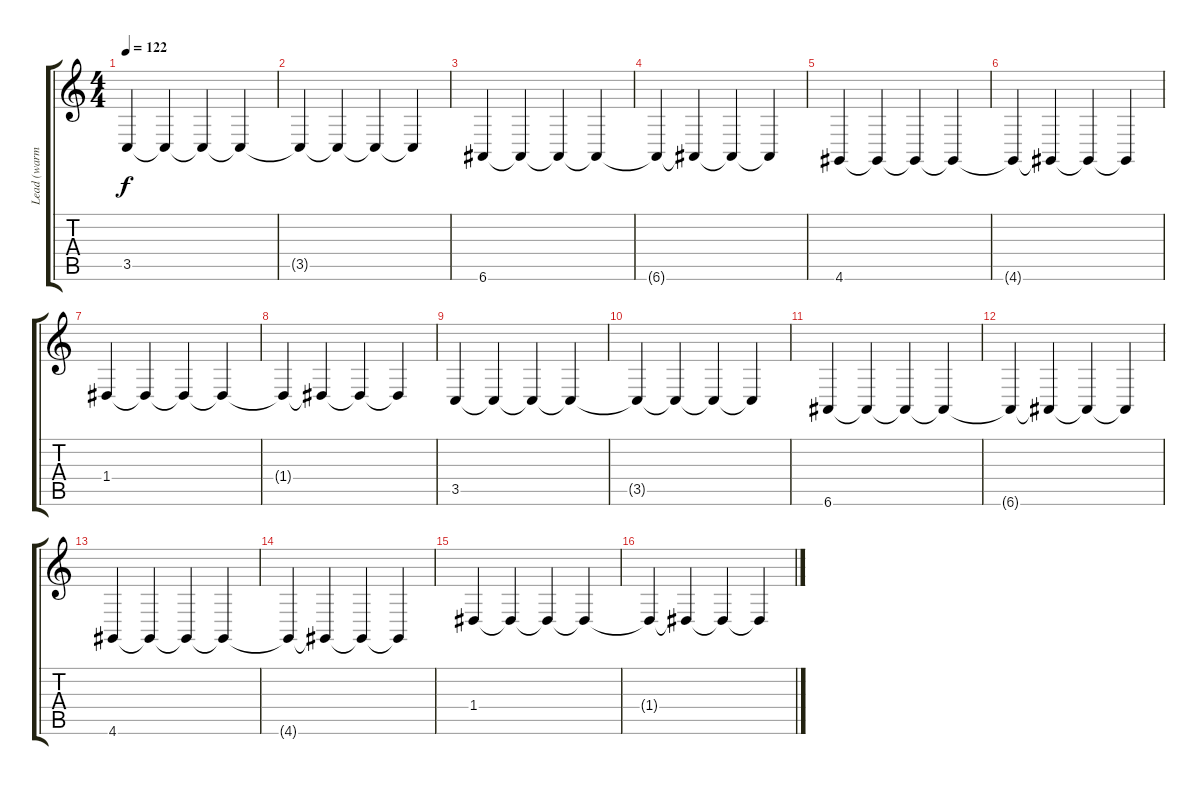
\track ("Lead (warm)" "Lead (warm") {instrument pad2warm}
\staff {score tabs}
\tuning (E4 B3 G3 D3 A2 E2) {hide}
\ts (4 4)
\tempo 122
\clef g2
\ks c
3.5.4{dy f} 3.5{t}.4 3.5{t}.4 3.5{t}.4 |
3.5{t}.4 3.5{t}.4 3.5{t}.4 3.5{t}.4 |
6.6.4 6.6{t}.4 6.6{t}.4 6.6{t}.4 |
6.6{t}.4 6.6{t}.4 6.6{t}.4 6.6{t}.4 |
4.6.4 4.6{t}.4 4.6{t}.4 4.6{t}.4 |
4.6{t}.4 4.6{t}.4 4.6{t}.4 4.6{t}.4 |
1.4.4 1.4{t}.4 1.4{t}.4 1.4{t}.4 |
1.4{t}.4 1.4{t}.4 1.4{t}.4 1.4{t}.4 |
3.5.4 3.5{t}.4 3.5{t}.4 3.5{t}.4 |
3.5{t}.4 3.5{t}.4 3.5{t}.4 3.5{t}.4 |
6.6.4 6.6{t}.4 6.6{t}.4 6.6{t}.4 |
6.6{t}.4 6.6{t}.4 6.6{t}.4 6.6{t}.4 |
4.6.4 4.6{t}.4 4.6{t}.4 4.6{t}.4 |
4.6{t}.4 4.6{t}.4 4.6{t}.4 4.6{t}.4 |
1.4.4 1.4{t}.4 1.4{t}.4 1.4{t}.4 |
1.4{t}.4 1.4{t}.4 1.4{t}.4 1.4{t}.4
